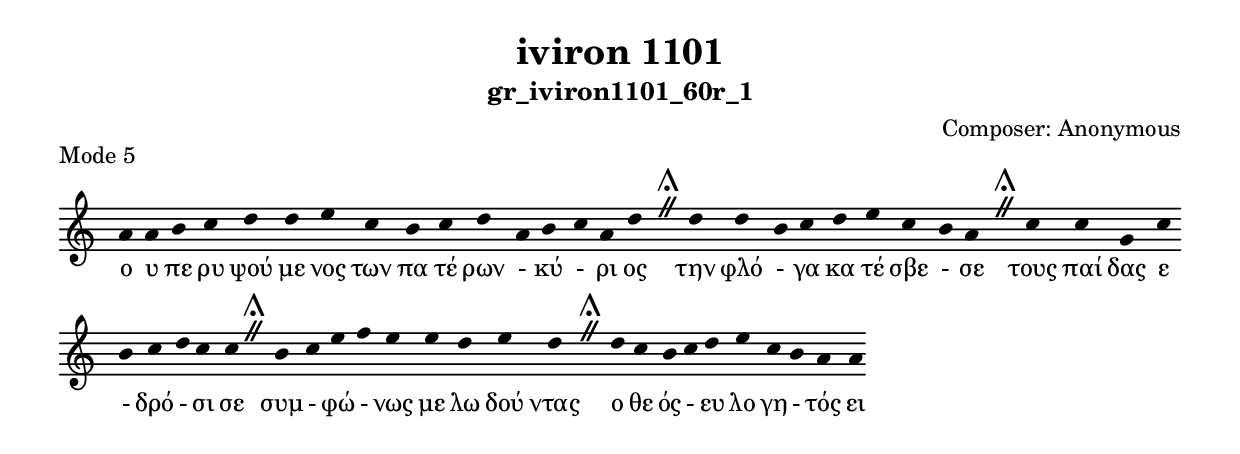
\include "gregorian.ly"

	\header {
 	  title = "iviron 1101"
	  subtitle = "gr_iviron1101_60r_1"
	  composer = "Composer: Αnonymous"
	  piece = "Mode 5"
	}

	chant = {
	  a'4 a'4 b'4 c''4 d''4 d''4 e''4 c''4 b'4 c''4 d''4 a'4 b'4 c''4 a'4 d''4 \divisioMaior
 d''4 d''4 b'4 c''4 d''4 e''4 c''4 b'4 a'4 \divisioMaior
 c''4 c''4 g'4 c''4 b'4 c''4 d''4 c''4 c''4 \divisioMaior
 b'4 c''4 e''4 f''4 e''4 e''4 d''4 e''4 d''4 \divisioMaior
 d''4 c''4 b'4 c''4 d''4 e''4 c''4 b'4 a'4 a'4\finalis
	}

	verba = \lyricmode {ο υ πε ρυ ψού με νος των πα τέ ρων - κύ - ρι ος 
την φλό - γα κα τέ σβε - σε 
τους παί δας ε - δρό - σι σε 
συμ - φώ - νως με λω δού ντας 
ο θε ός - ευ λο γη - τός ει 
	}


	\score {
	  \new Staff <<
	  \new Voice = "melody" \chant
	  \new Lyrics = "one" \lyricsto melody \verba
	  >>
	  \layout {
	    \context {
	      \Staff
	      \remove "Time_signature_engraver"
	      \remove "Bar_engraver"
	    }
	    \context {
	      \Voice
	      \remove "Stem_engraver"
	    }
	  }
	}